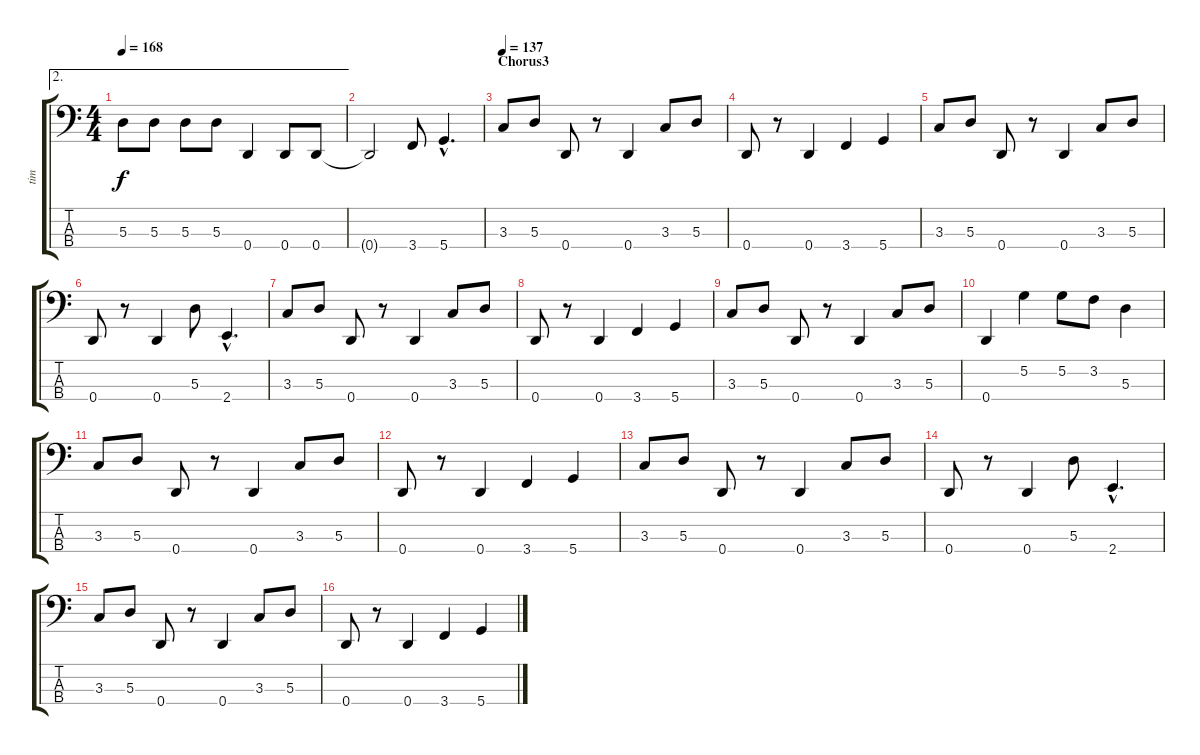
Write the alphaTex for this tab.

\track ("tim" "tim") {instrument electricbassfinger}
\staff {score tabs}
\tuning (G2 D2 A1 D1) {hide}
\ae 2
\ts (4 4)
\tempo 168
\clef f4
\ks c
5.3.8{dy f} 5.3.8 5.3.8 5.3.8 0.4.4 0.4.8 0.4.8 |
0.4{t}.2 3.4.8 5.4{hac}.4{d} |
\section ("" "Chorus3")
\tempo 137
3.3.8 5.3.8 0.4.8 r.8 0.4.4 3.3.8 5.3.8 |
0.4.8 r.8 0.4.4 3.4.4 5.4.4 |
3.3.8 5.3.8 0.4.8 r.8 0.4.4 3.3.8 5.3.8 |
0.4.8 r.8 0.4.4 5.3.8 2.4{hac}.4{d} |
3.3.8 5.3.8 0.4.8 r.8 0.4.4 3.3.8 5.3.8 |
0.4.8 r.8 0.4.4 3.4.4 5.4.4 |
3.3.8 5.3.8 0.4.8 r.8 0.4.4 3.3.8 5.3.8 |
0.4.4 5.2.4 5.2.8 3.2.8 5.3.4 |
3.3.8 5.3.8 0.4.8 r.8 0.4.4 3.3.8 5.3.8 |
0.4.8 r.8 0.4.4 3.4.4 5.4.4 |
3.3.8 5.3.8 0.4.8 r.8 0.4.4 3.3.8 5.3.8 |
0.4.8 r.8 0.4.4 5.3.8 2.4{hac}.4{d} |
3.3.8 5.3.8 0.4.8 r.8 0.4.4 3.3.8 5.3.8 |
0.4.8 r.8 0.4.4 3.4.4 5.4.4
